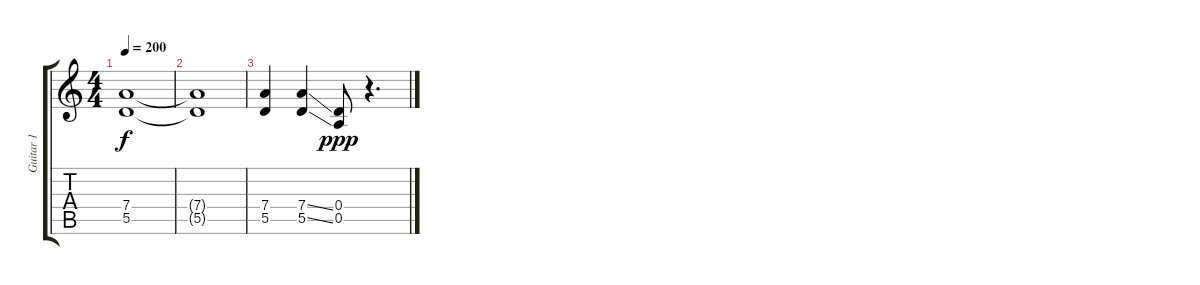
\track ("Guitar 1" "Guitar 1") {instrument distortionguitar}
\staff {score tabs}
\tuning (E4 B3 G3 D3 A2 E2) {hide}
\ts (4 4)
\tempo 200
\clef g2
\ks c
(7.4{t} 5.5{t}).1{dy f} |
(7.4{t} 5.5{t}).1 |
(7.4 5.5).4 (7.4{ss} 5.5{ss}).4 (0.4 0.5).8{dy ppp} r.4{d}
